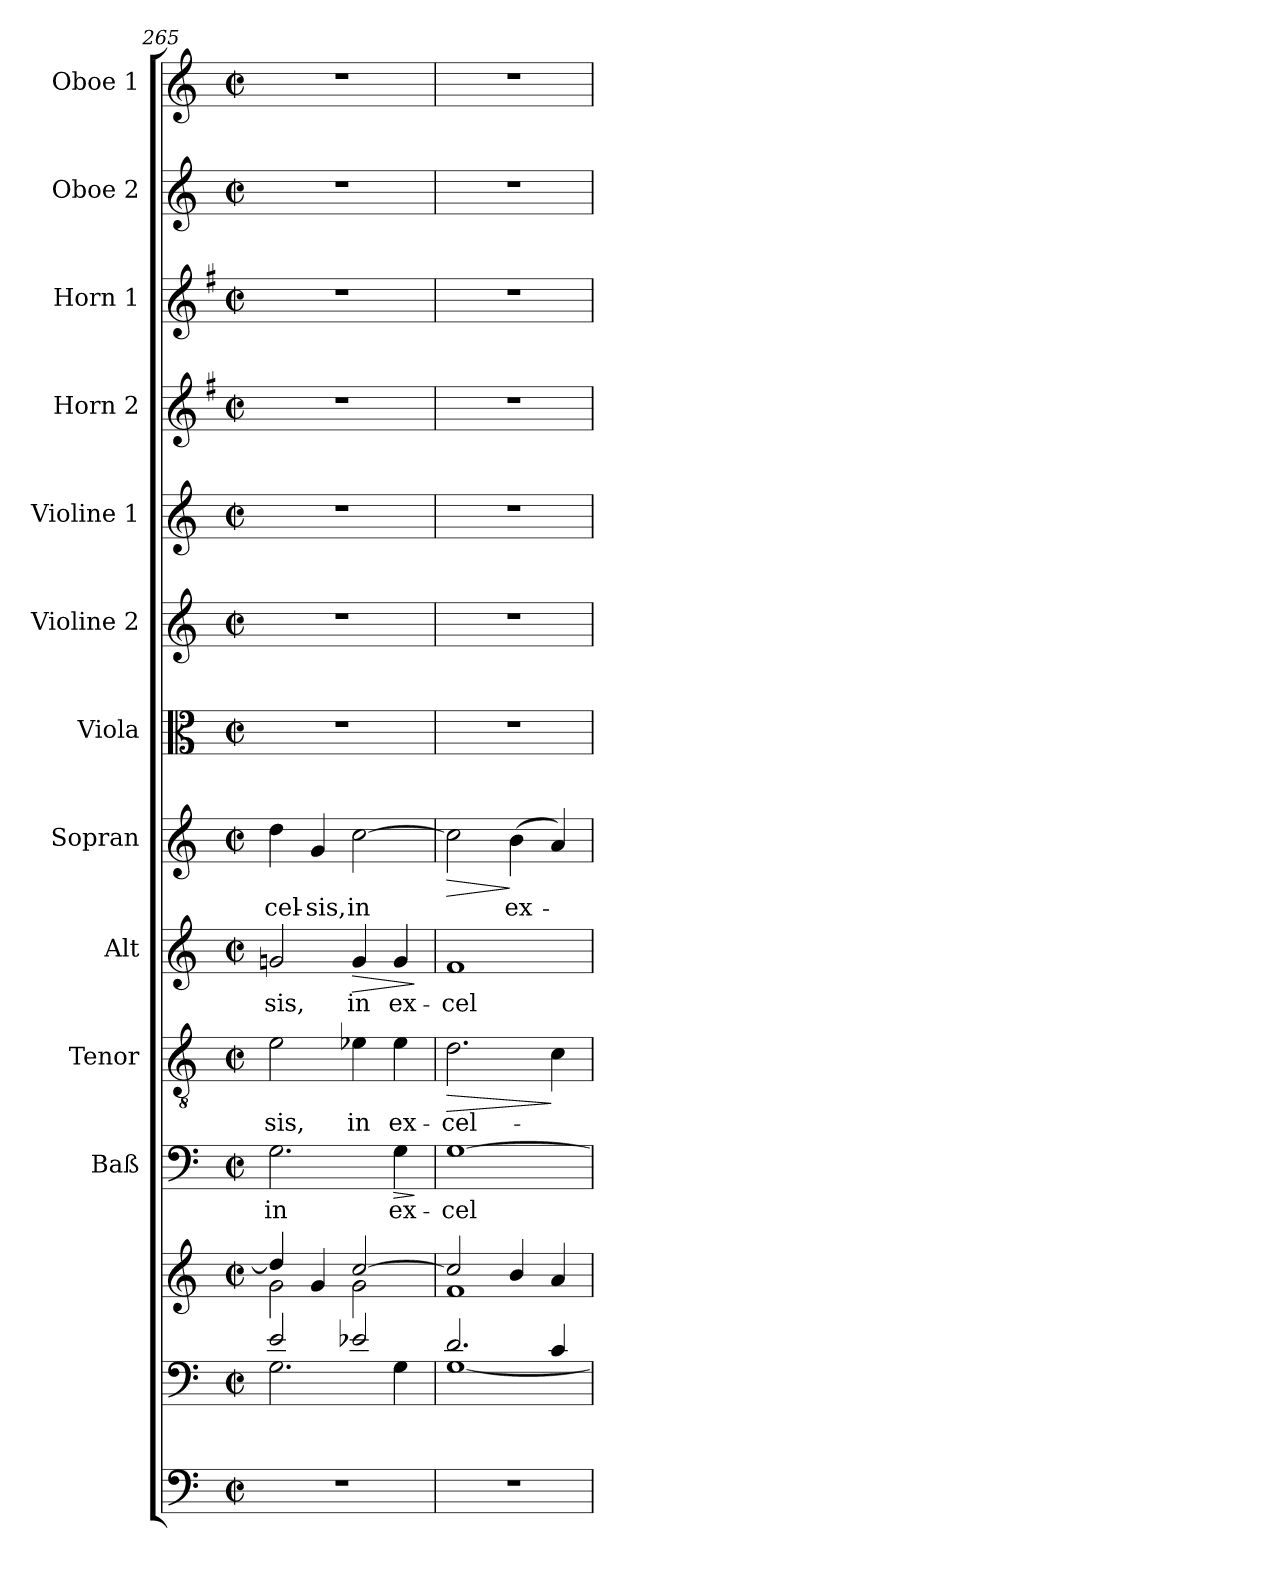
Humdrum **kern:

**kern	**kern	**kern	**kern	**text	**dynam	**kern	**text	**dynam	**kern	**text	**dynam	**kern	**text	**dynam	**kern	**kern	**kern	**kern	**kern	**kern	**kern
*part13	*part12	*part12	*part11	*part11	*part11	*part10	*part10	*part10	*part9	*part9	*part9	*part8	*part8	*part8	*part7	*part6	*part5	*part4	*part3	*part2	*part1
*staff14	*staff13	*staff12	*staff11	*staff11	*staff11	*staff10	*staff10	*staff10	*staff9	*staff9	*staff9	*staff8	*staff8	*staff8	*staff7	*staff6	*staff5	*staff4	*staff3	*staff2	*staff1
*	*	*	*I"Baß	*	*	*I"Tenor	*	*	*I"Alt	*	*	*I"Sopran	*	*	*I"Viola	*I"Violine 2	*I"Violine 1	*I"Horn 2	*I"Horn 1	*I"Oboe 2	*I"Oboe 1
*	*	*	*I'Baß	*	*	*I'Ten	*	*	*I'Alt	*	*	*I'Sop	*	*	*I'Vla.	*I'Vln. 2	*I'Vln. 1	*I'Hrn. 2	*I'Hrn. 1	*I'Ob. 2	*I'Ob. 1
*clefF4	*clefF4	*clefG2	*clefF4	*	*	*clefGv2	*	*	*clefG2	*	*	*clefG2	*	*	*clefC3	*clefG2	*clefG2	*clefG2	*clefG2	*clefG2	*clefG2
*ITrd7c12	*	*	*	*	*	*	*	*	*	*	*	*	*	*	*	*	*	*ITrd4c7	*ITrd4c7	*	*
*k[]	*k[]	*k[]	*k[]	*	*	*k[]	*	*	*k[]	*	*	*k[]	*	*	*k[]	*k[]	*k[]	*k[]	*k[]	*k[]	*k[]
*C:	*C:	*C:	*C:	*	*	*C:	*	*	*C:	*	*	*C:	*	*	*C:	*C:	*C:	*C:	*C:	*C:	*C:
*M2/2	*M2/2	*M2/2	*M2/2	*	*	*M2/2	*	*	*M2/2	*	*	*M2/2	*	*	*M2/2	*M2/2	*M2/2	*M2/2	*M2/2	*M2/2	*M2/2
*met(c|)	*met(c|)	*met(c|)	*met(c|)	*	*	*met(c|)	*	*	*met(c|)	*	*	*met(c|)	*	*	*met(c|)	*met(c|)	*met(c|)	*met(c|)	*met(c|)	*met(c|)	*met(c|)
=265	=265	=265	=265	=265	=265	=265	=265	=265	=265	=265	=265	=265	=265	=265	=265	=265	=265	=265	=265	=265	=265
*	*^	*^	*	*	*	*	*	*	*	*	*	*	*	*	*	*	*	*	*	*	*
!	!	!	!	!	!	!LO:LY:b	!	!	!LO:LY:b	!	!	!LO:LY:b	!	!	!LO:LY:b	!	!	!	!	!	!	!	!
1r	2e/	2.G\	4dd/]	2g\	2.G\	in	.	2e\	-sis,	.	2gn/	-sis,	.	4dd\	-cel-	.	1r	1r	1r	1r	1r	1r	1r
!	!	!	!	!	!	!	!	!	!	!	!	!	!	!	!LO:LY:b	!	!	!	!	!	!	!	!
.	.	.	4g/	.	.	.	.	.	.	.	.	.	.	4g/	-sis,	.	.	.	.	.	.	.	.
!	!	!	!	!	!	!	!	!	!LO:LY:b	!	!	!LO:LY:b	!LO:HP:b	!	!LO:LY:b	!	!	!	!	!	!	!	!
.	2e-X/	.	[>2cc/	2g\	.	.	.	4e-X\	in	.	4g/	in	>	[2cc\	in	.	.	.	.	.	.	.	.
!	!	!	!	!	!	!LO:LY:b	!LO:HP:b	!	!LO:LY:b	!	!	!LO:LY:b	!	!	!	!	!	!	!	!	!	!	!
.	.	4G\	.	.	4G\	ex-	>	4e-\	ex-	.	4g/	ex-	.	.	.	.	.	.	.	.	.	.	.
*	*v	*v	*	*	*	*	*	*	*	*	*	*	*	*	*	*	*	*	*	*	*	*	*
*	*	*v	*v	*	*	*	*	*	*	*	*	*	*	*	*	*	*	*	*	*	*	*
.	.	.	.	.	]	.	.	.	.	.	]	.	.	.	.	.	.	.	.	.	.
=266	=266	=266	=266	=266	=266	=266	=266	=266	=266	=266	=266	=266	=266	=266	=266	=266	=266	=266	=266	=266	=266
*	*^	*^	*	*	*	*	*	*	*	*	*	*	*	*	*	*	*	*	*	*	*
!	!	!	!	!	!	!LO:LY:b	!	!	!LO:LY:b	!LO:HP:b	!	!LO:LY:b	!	!	!	!LO:HP:b	!	!	!	!	!	!	!
1r	2.d/	[<1G	2cc/]	1f	[1G	-cel-	.	2.d\	-cel-	>	1f	-cel-	.	2cc\]	.	>	1r	1r	1r	1r	1r	1r	1r
!	!	!	!	!	!	!	!	!	!	!	!	!	!	!	!LO:LY:b	!	!	!	!	!	!	!	!
.	.	.	4b/	.	.	.	.	.	.	.	.	.	.	(>4b\	ex-	]	.	.	.	.	.	.	.
.	4c/	.	4a/	.	.	.	.	4c\	.	]	.	.	.	4a/)	.	.	.	.	.	.	.	.	.
*	*v	*v	*	*	*	*	*	*	*	*	*	*	*	*	*	*	*	*	*	*	*	*	*
*	*	*v	*v	*	*	*	*	*	*	*	*	*	*	*	*	*	*	*	*	*	*	*
=	=	=	=	=	=	=	=	=	=	=	=	=	=	=	=	=	=	=	=	=	=
*-	*-	*-	*-	*-	*-	*-	*-	*-	*-	*-	*-	*-	*-	*-	*-	*-	*-	*-	*-	*-	*-
